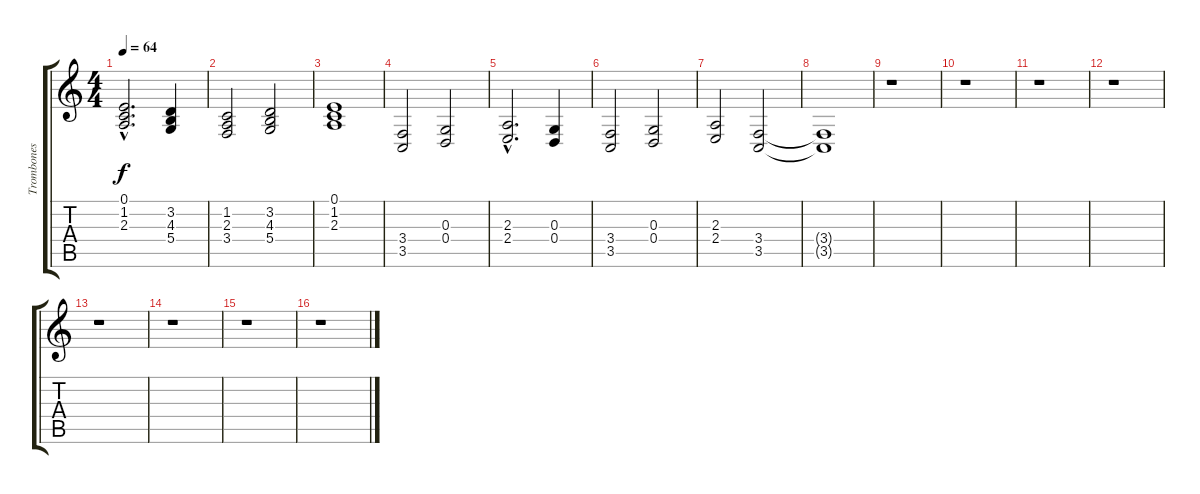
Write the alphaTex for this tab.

\track ("Trombones           " "Trombones ") {instrument trombone}
\staff {score tabs}
\tuning (E4 B3 G3 D3 A2 E2) {hide}
\ts (4 4)
\tempo 64
\clef g2
\ks c
(0.1{hac} 1.2{hac} 2.3{hac}).2{d dy f} (3.2 4.3 5.4).4 |
(1.2 2.3 3.4).2 (3.2 4.3 5.4).2 |
(0.1 1.2 2.3).1 |
(3.4 3.5).2 (0.3 0.4).2 |
(2.3{hac} 2.4{hac}).2{d} (0.3 0.4).4 |
(3.4 3.5).2 (0.3 0.4).2 |
(2.3 2.4).2 (3.4 3.5).2 |
(3.4{t} 3.5{t}).1 |
r.1 |
r.1 |
r.1 |
r.1 |
r.1 |
r.1 |
r.1 |
r.1
